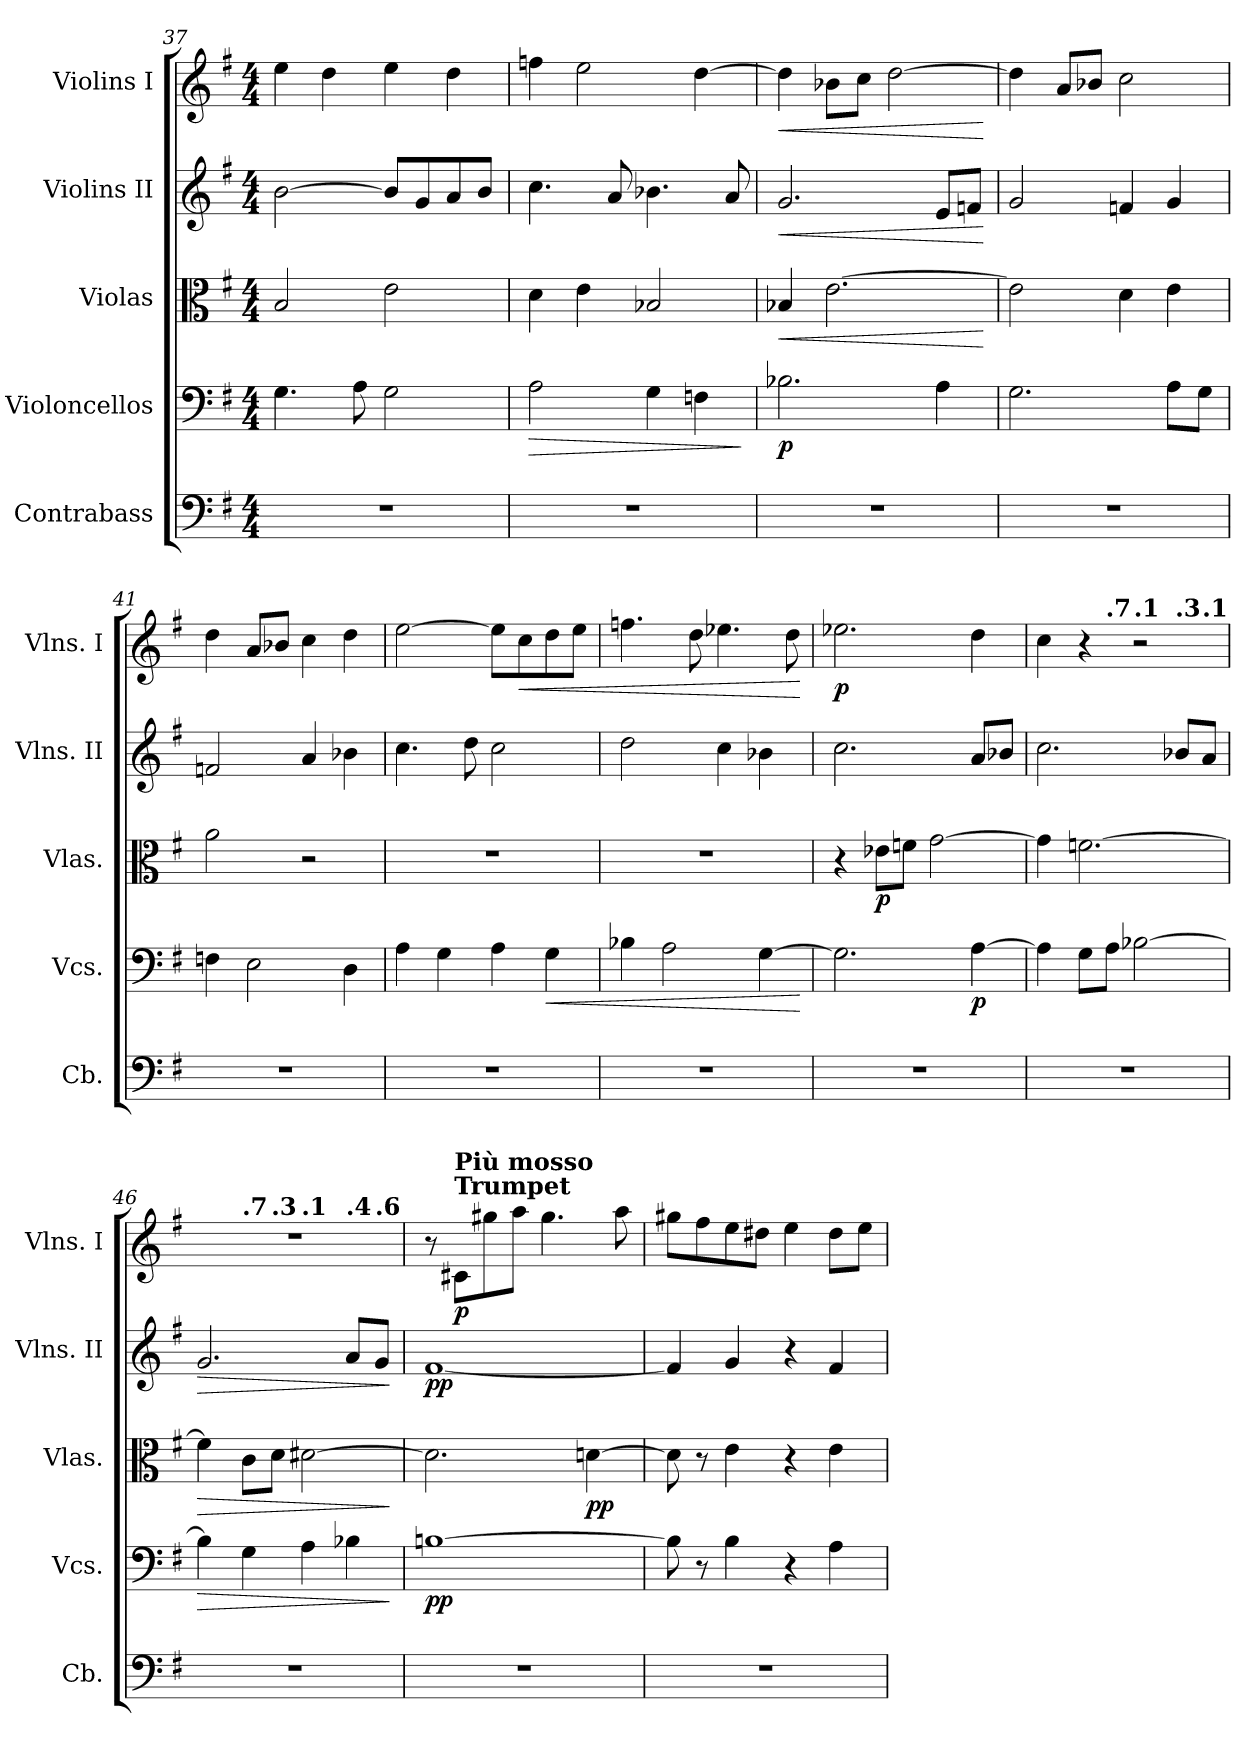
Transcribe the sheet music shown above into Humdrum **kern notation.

**kern	**kern	**dynam	**kern	**dynam	**kern	**dynam	**kern	**dynam
*part5	*part4	*part4	*part3	*part3	*part2	*part2	*part1	*part1
*staff5	*staff4	*staff4	*staff3	*staff3	*staff2	*staff2	*staff1	*staff1
*I"Contrabass	*I"Violoncellos	*	*I"Violas	*	*I"Violins II	*	*I"Violins I	*
*I'Cb.	*I'Vcs.	*	*I'Vlas.	*	*I'Vlns. II	*	*I'Vlns. I	*
*clefF4	*clefF4	*	*clefC3	*	*clefG2	*	*clefG2	*
*ITrd7c12	*	*	*	*	*	*	*	*
*k[f#]	*k[f#]	*	*k[f#]	*	*k[f#]	*	*k[f#]	*
*M4/4	*M4/4	*	*M4/4	*	*M4/4	*	*M4/4	*
=37	=37	=37	=37	=37	=37	=37	=37	=37
1r	4.G\	.	2B/	.	[2b\	.	4ee\	.
.	.	.	.	.	.	.	4dd\	.
.	8A\	.	.	.	.	.	.	.
.	2G\	.	2e\	.	8b/L]	.	4ee\	.
.	.	.	.	.	8g/	.	.	.
.	.	.	.	.	8a/	.	4dd\	.
.	.	.	.	.	8b/J	.	.	.
=38	=38	=38	=38	=38	=38	=38	=38	=38
!	!	!LO:HP:b	!	!	!	!	!	!
1r	2A\	>	4d\	.	4.cc\	.	4ffn\	.
.	.	.	4e\	.	.	.	2ee\	.
.	.	.	.	.	8a/	.	.	.
.	4G\	.	2B-X/	.	4.b-X\	.	.	.
.	4Fn\	.	.	.	.	.	[4dd\	.
.	.	.	.	.	8a/	.	.	.
.	.	]	.	.	.	.	.	.
!!LO:LB:g=z
=39	=39	=39	=39	=39	=39	=39	=39	=39
!	!	!LO:DY:b	!	!LO:HP:b	!	!LO:HP:b	!	!LO:HP:b
1r	2.B-X\	p	4B-X/	<	2.g/	<	4dd\]	<
.	.	.	[2.e\	.	.	.	8b-X\L	.
.	.	.	.	.	.	.	8cc\J	.
.	.	.	.	.	.	.	[2dd\	.
.	4A\	.	.	.	8e/L	.	.	.
.	.	.	.	.	8fn/J	.	.	.
.	.	.	.	[	.	[	.	[
=40	=40	=40	=40	=40	=40	=40	=40	=40
1r	2.G\	.	2e\]	.	2g/	.	4dd\]	.
.	.	.	.	.	.	.	8a/L	.
.	.	.	.	.	.	.	8b-X/J	.
.	.	.	4d\	.	4fn/	.	2cc\	.
.	8A\L	.	4e\	.	4g/	.	.	.
.	8G\J	.	.	.	.	.	.	.
=41	=41	=41	=41	=41	=41	=41	=41	=41
1r	4Fn\	.	2a\	.	2fn/	.	4dd\	.
.	2E\	.	.	.	.	.	8a/L	.
.	.	.	.	.	.	.	8b-X/J	.
.	.	.	2r	.	4a/	.	4cc\	.
.	4D\	.	.	.	4b-X\	.	4dd\	.
=42	=42	=42	=42	=42	=42	=42	=42	=42
1r	4A\	.	1r	.	4.cc\	.	[2ee\	.
.	4G\	.	.	.	.	.	.	.
.	.	.	.	.	8dd\	.	.	.
.	4A\	.	.	.	2cc\	.	8ee\L]	.
!	!	!	!	!	!	!	!	!LO:HP:b
.	.	.	.	.	.	.	8cc\	<
!	!	!LO:HP:b	!	!	!	!	!	!
.	4G\	<	.	.	.	.	8dd\	.
.	.	.	.	.	.	.	8ee\J	.
=43	=43	=43	=43	=43	=43	=43	=43	=43
1r	4B-X\	.	1r	.	2dd\	.	4.ffn\	.
.	2A\	.	.	.	.	.	.	.
.	.	.	.	.	.	.	8dd\	.
.	.	.	.	.	4cc\	.	4.ee-X\	.
.	[4G\	.	.	.	4b-X\	.	.	.
.	.	.	.	.	.	.	8dd\	.
.	.	[	.	.	.	.	.	[
=44	=44	=44	=44	=44	=44	=44	=44	=44
!	!	!	!	!	!	!	!	!LO:DY:b
1r	2.G\]	.	4r	.	2.cc\	.	2.ee-X\	p
!	!	!	!	!LO:DY:b	!	!	!	!
.	.	.	8e-X\L	p	.	.	.	.
.	.	.	8fn\J	.	.	.	.	.
.	.	.	[2g\	.	.	.	.	.
!	!	!LO:DY:b	!	!	!	!	!	!
.	[4A\	p	.	.	8a/L	.	4dd\	.
.	.	.	.	.	8b-X/J	.	.	.
!!LO:PB:g=z
=45	=45	=45	=45	=45	=45	=45	=45	=45
*	*	*	*	*	*	*	*^	*
*	*	*	*	*	*	*	*	*^	*
1r	4A\]	.	4g\]	.	2.cc\	.	4cc\	4.ryy	2.ryy	.
*	*	*	*	*	*	*	*MM80	*	*	*
.	8G\L	.	[2.fn\	.	.	.	4r	.	.	.
*	*	*	*	*	*	*	*MM79	*	*	*
!	!	!	!	!	!	!	!	!LO:TX:a:B:t=.7	!	!
.	8A\J	.	.	.	.	.	.	2ryy	.	.
*	*	*	*	*	*	*	*MM79	*	*	*
!	!	!	!	!	!	!	!LO:TX:a:B:t=.1	!	!	!
.	[2B-X\	.	.	.	.	.	2r	.	.	.
*	*	*	*	*	*	*	*MM77	*	*	*
!	!	!	!	!	!	!	!	!	!LO:TX:a:B:t=.3	!
.	.	.	.	.	8b-X/L	.	.	.	4ryy	.
*	*	*	*	*	*	*	*MM76	*	*	*
!	!	!	!	!	!	!	!	!LO:TX:a:B:t=.1	!	!
.	.	.	.	.	8a/J	.	.	8ryy	.	.
*	*	*	*	*	*	*	*v	*v	*v	*
=46	=46	=46	=46	=46	=46	=46	=46	=46
*	*	*	*	*	*	*	*MM80	*
*	*	*	*	*	*	*	*^	*
*	*	*	*	*	*	*	*	*^	*
!	!	!LO:HP:b	!	!LO:HP:b	!	!LO:HP:b	!	!	!	!
*	*	*	*	*	*	*	*	*^	*^	*
*	*	*	*	*	*	*	*	*	*	*	*	*
1r	4B-\]	>	4f\]	>	2.g/	>	1r	4ryy	4.ryy	2ryy	2.ryy	.
*	*	*	*	*	*	*	*MM71	*	*	*	*	*
!	!	!	!	!	!	!	!	!LO:TX:a:B:t=.7	!	!	!	!
.	4G\	.	8c\L	.	.	.	.	2.ryy	.	.	.	.
*	*	*	*	*	*	*	*MM69	*	*	*	*	*
!	!	!	!	!	!	!	!	!	!LO:TX:a:B:t=.3	!	!	!
.	.	.	8d\J	.	.	.	.	.	2ryy	.	.	.
*	*	*	*	*	*	*	*MM67	*	*	*	*	*
!	!	!	!	!	!	!	!	!	!	!LO:TX:a:B:t=.1	!	!
.	4A\	.	[2d#X\	.	.	.	.	.	.	2ryy	.	.
*	*	*	*	*	*	*	*MM63	*	*	*	*	*
!	!	!	!	!	!	!	!	!	!	!	!LO:TX:a:B:t=.4	!
.	4B-X\	.	.	.	8a/L	.	.	.	.	.	4ryy	.
*	*	*	*	*	*	*	*MM61	*	*	*	*	*
!	!	!	!	!	!	!	!	!	!LO:TX:a:B:t=.6	!	!	!
.	.	.	.	.	8g/J	.	.	.	8ryy	.	.	.
.	.	]	.	]	.	]	.	.	.	.	.	.
=47	=47	=47	=47	=47	=47	=47	=47	=47	=47	=47	=47	=47
!	!	!LO:DY:b	!	!	!	!LO:DY:b	!	!	!	!	!	!
*	*	*	*	*	*	*	*v	*v	*v	*v	*v	*
1r	[1Bn	pp	2.d#\]	.	[1f#	pp	8r	.
*	*	*	*	*	*	*	*MM116	*
!	!	!	!	!	!	!	!LO:TX:a:B:t=Trumpet	!
!	!	!	!	!	!	!	!LO:TX:a:B:t=Più mosso	!
!	!	!	!	!	!	!	!	!LO:DY:b
.	.	.	.	.	.	.	8c#X\L	p
.	.	.	.	.	.	.	8gg#X\	.
.	.	.	.	.	.	.	8aa\J	.
.	.	.	.	.	.	.	4.gg#\	.
!	!	!	!	!LO:DY:b	!	!	!	!
.	.	.	[4dn\	pp	.	.	.	.
.	.	.	.	.	.	.	8aa\	.
=48	=48	=48	=48	=48	=48	=48	=48	=48
1r	8B\]	.	8d\]	.	4f#/]	.	8gg#X\L	.
.	8r	.	8r	.	.	.	8ff#\	.
.	4B\	.	4e\	.	4g/	.	8ee\	.
.	.	.	.	.	.	.	8dd#X\J	.
.	4r	.	4r	.	4r	.	4ee\	.
.	4A\	.	4e\	.	4f#/	.	8dd#\L	.
.	.	.	.	.	.	.	8ee\J	.
=	=	=	=	=	=	=	=	=
*-	*-	*-	*-	*-	*-	*-	*-	*-
